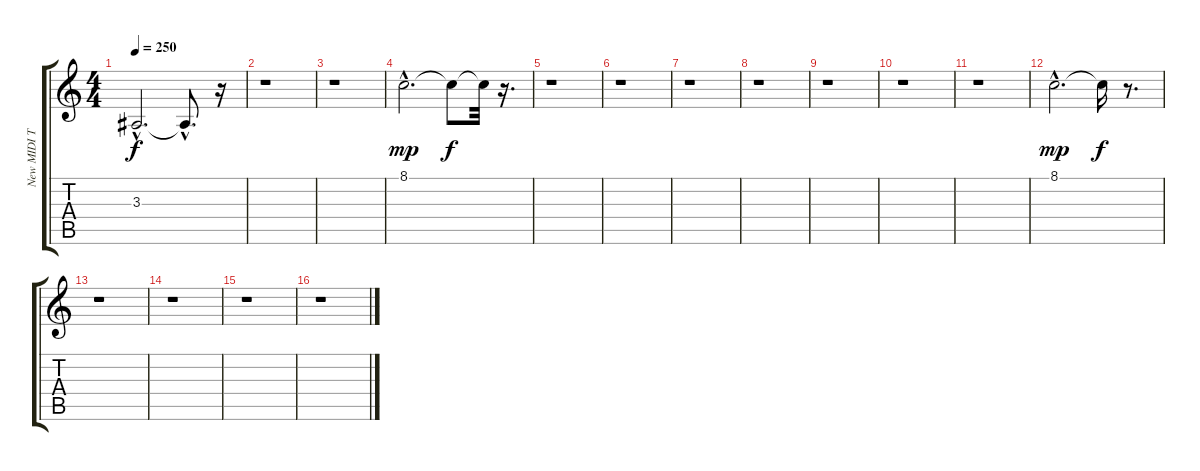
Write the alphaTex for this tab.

\track ("New MIDI Track" "New MIDI T") {instrument xylophone}
\staff {score tabs}
\tuning (E4 B3 G3 D3 A2 E2) {hide}
\ts (4 4)
\tempo 250
\clef g2
\ks c
3.3{hac t}.2{d dy f} 3.3{hac t}.8{d} r.16 |
r.1 |
r.1 |
8.1{hac}.2{d dy mp} 8.1{t}.8{dy f} 8.1{t}.32 r.16{d} |
r.1 |
r.1 |
r.1 |
r.1 |
r.1 |
r.1 |
r.1 |
8.1{hac}.2{d dy mp} 8.1{t}.16{dy f} r.8{d} |
r.1 |
r.1 |
r.1 |
r.1
